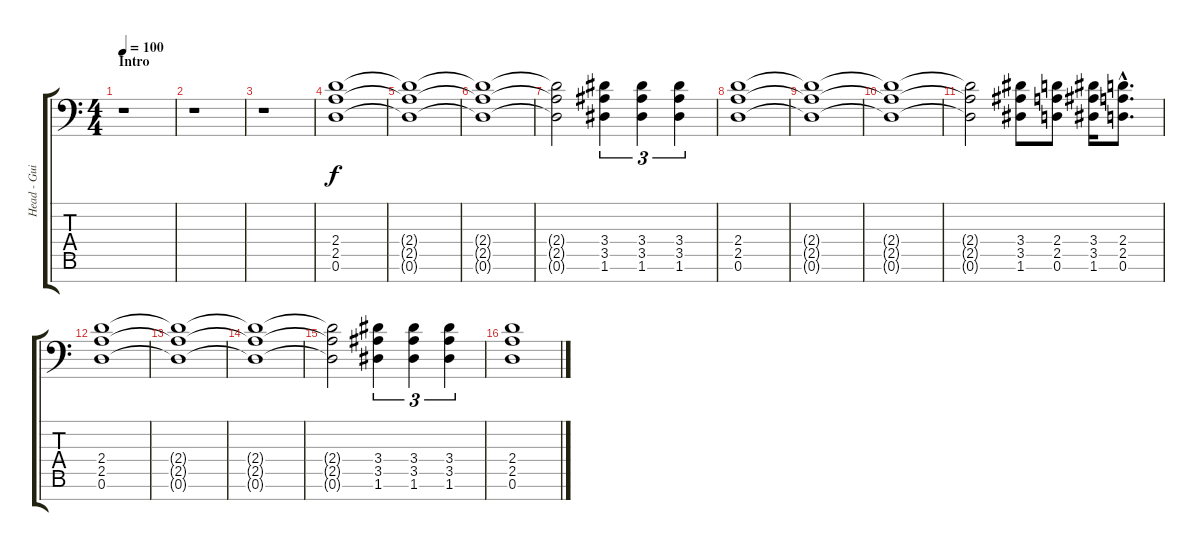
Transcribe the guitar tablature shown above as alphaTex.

\track ("Head - Guitar" "Head - Gui") {instrument distortionguitar}
\staff {score tabs}
\tuning (D4 A3 F3 C3 G2 D2 A1) {hide}
\ts (4 4)
\section ("" "Intro")
\tempo 100
\tempo 94
\tempo 100
\clef f4
\ks c
r.1{dy f volume 10 balance 13 instrument distortionguitar} |
r.1 |
r.1 |
(2.4 2.5 0.6).1 |
(2.4{t} 2.5{t} 0.6{t}).1 |
(2.4{t} 2.5{t} 0.6{t}).1 |
(2.4{t} 2.5{t} 0.6{t}).2 (3.4 3.5 1.6).4{tu (3 2)} (3.4 3.5 1.6).4{tu (3 2)} (3.4 3.5 1.6).4{tu (3 2)} |
(2.4 2.5 0.6).1 |
(2.4{t} 2.5{t} 0.6{t}).1 |
(2.4{t} 2.5{t} 0.6{t}).1 |
(2.4{t} 2.5{t} 0.6{t}).2 (3.4 3.5 1.6).8 (2.4 2.5 0.6).8 (3.4 3.5 1.6).16 (2.4{hac} 2.5{hac} 0.6{hac}).8{d} |
(2.4 2.5 0.6).1 |
(2.4{t} 2.5{t} 0.6{t}).1 |
(2.4{t} 2.5{t} 0.6{t}).1 |
(2.4{t} 2.5{t} 0.6{t}).2 (3.4 3.5 1.6).4{tu (3 2)} (3.4 3.5 1.6).4{tu (3 2)} (3.4 3.5 1.6).4{tu (3 2)} |
(2.4 2.5 0.6).1
